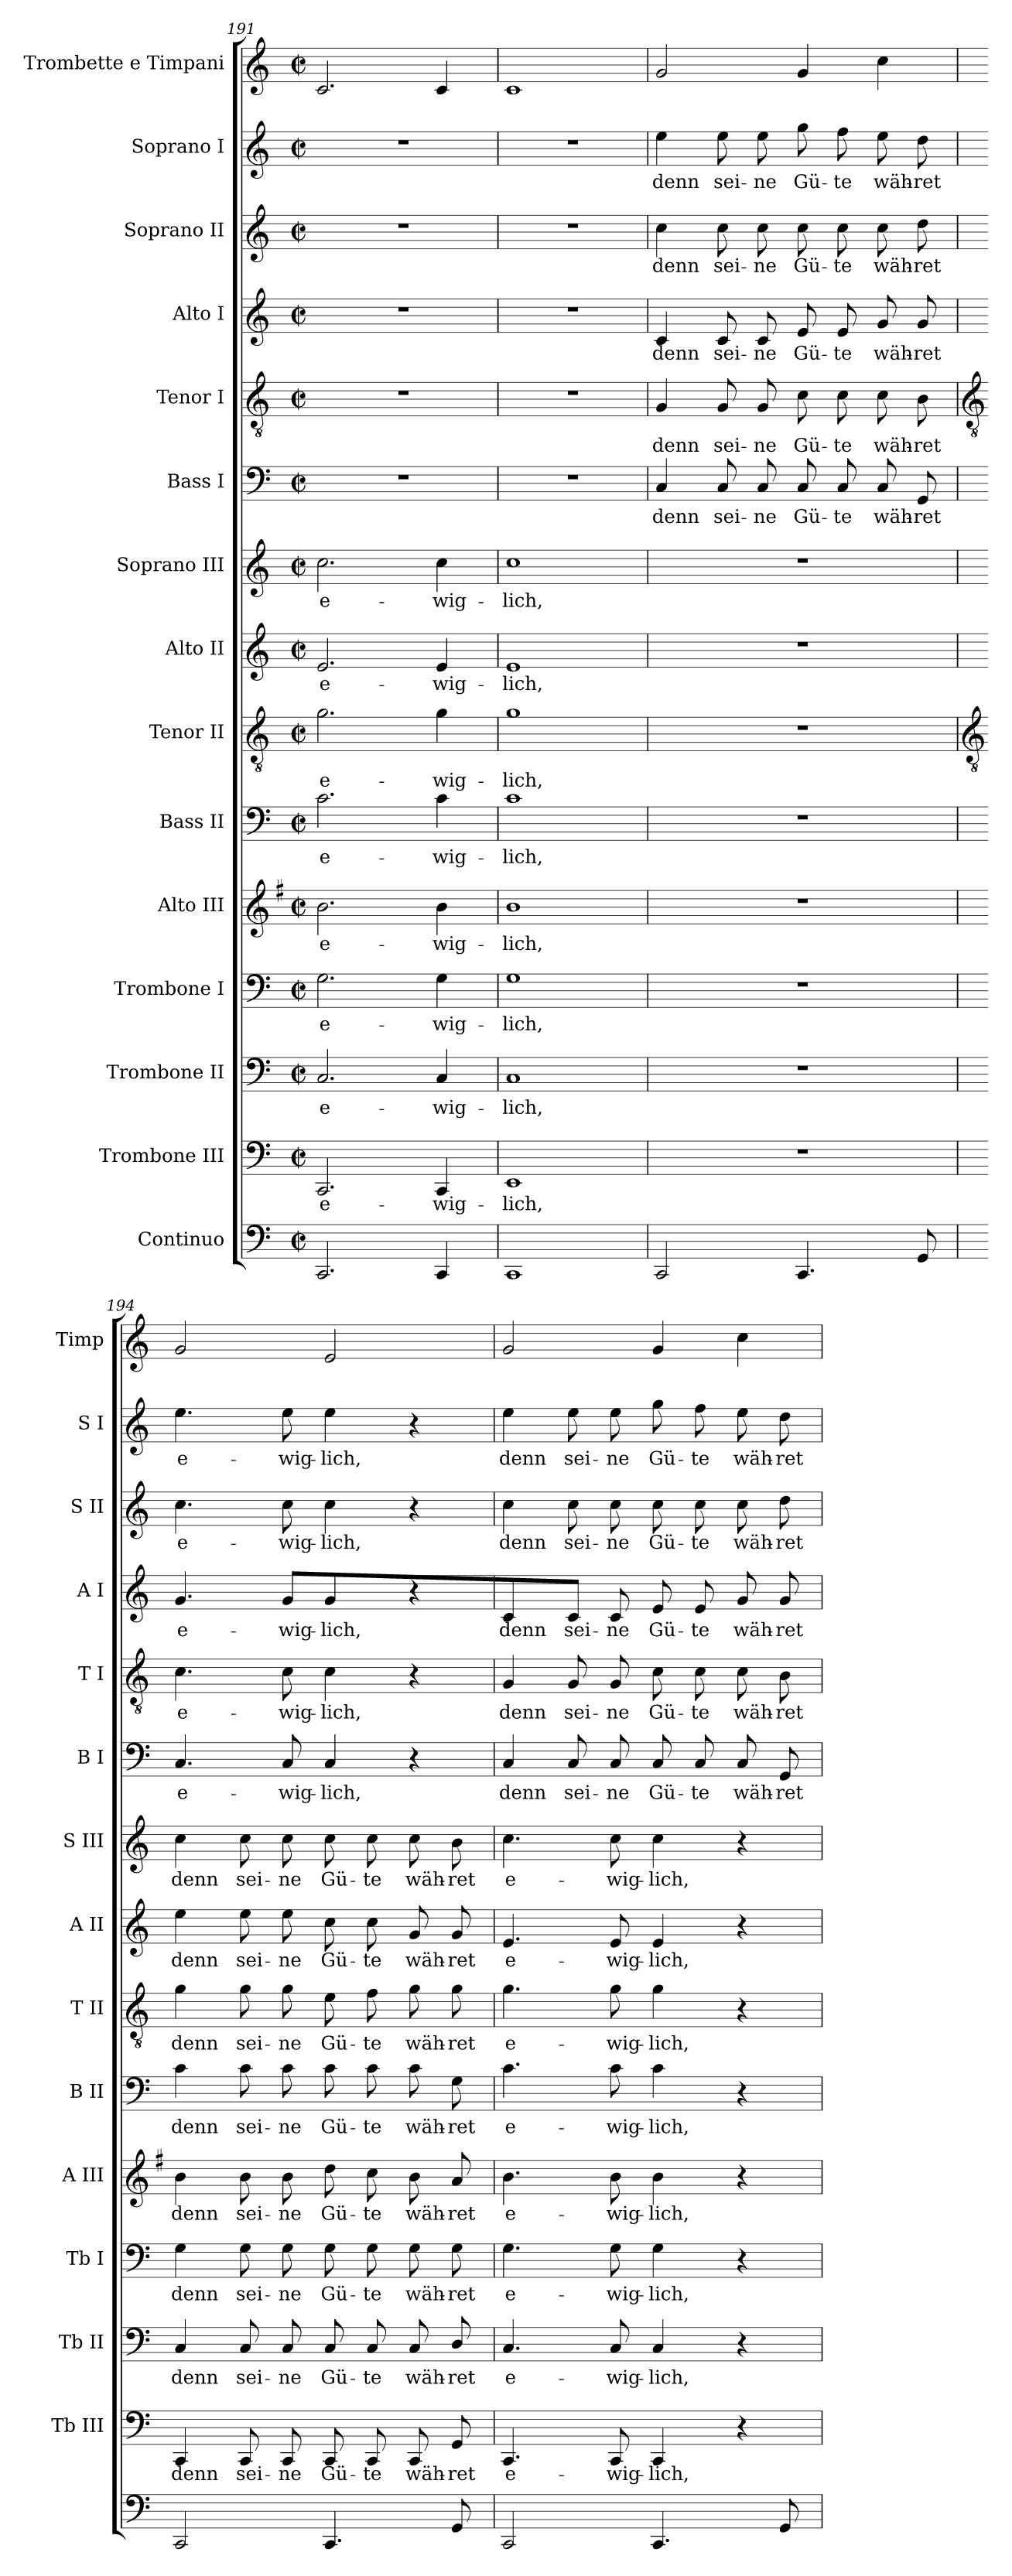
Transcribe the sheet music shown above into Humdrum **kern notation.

**kern	**kern	**text	**kern	**text	**kern	**text	**kern	**text	**kern	**text	**kern	**text	**kern	**text	**kern	**text	**kern	**text	**kern	**text	**kern	**text	**kern	**text	**kern	**text	**kern
*part15	*part14	*part14	*part13	*part13	*part12	*part12	*part11	*part11	*part10	*part10	*part9	*part9	*part8	*part8	*part7	*part7	*part6	*part6	*part5	*part5	*part4	*part4	*part3	*part3	*part2	*part2	*part1
*staff15	*staff14	*staff14	*staff13	*staff13	*staff12	*staff12	*staff11	*staff11	*staff10	*staff10	*staff9	*staff9	*staff8	*staff8	*staff7	*staff7	*staff6	*staff6	*staff5	*staff5	*staff4	*staff4	*staff3	*staff3	*staff2	*staff2	*staff1
*I"Continuo	*I"Trombone III	*	*I"Trombone II	*	*I"Trombone I	*	*I"Alto III	*	*I"Bass II	*	*I"Tenor II	*	*I"Alto II	*	*I"Soprano III	*	*I"Bass I	*	*I"Tenor I	*	*I"Alto I	*	*I"Soprano II	*	*I"Soprano I	*	*I"Trombette  e Timpani
*	*I'Tb III	*	*I'Tb II	*	*I'Tb I	*	*I'A III	*	*I'B II	*	*I'T II	*	*I'A II	*	*I'S III	*	*I'B I	*	*I'T I	*	*I'A I	*	*I'S II	*	*I'S I	*	*I'Timp
*clefF4	*clefF4	*	*clefF4	*	*clefF4	*	*clefG2	*	*clefF4	*	*clefGv2	*	*clefG2	*	*clefG2	*	*clefF4	*	*clefGv2	*	*clefG2	*	*clefG2	*	*clefG2	*	*clefG2
*	*	*	*	*	*	*	*ITrd4c7	*	*	*	*	*	*	*	*	*	*	*	*	*	*	*	*	*	*	*	*
*k[]	*k[]	*	*k[]	*	*k[]	*	*k[]	*	*k[]	*	*k[]	*	*k[]	*	*k[]	*	*k[]	*	*k[]	*	*k[]	*	*k[]	*	*k[]	*	*k[]
*C:	*C:	*	*C:	*	*C:	*	*C:	*	*C:	*	*C:	*	*C:	*	*C:	*	*C:	*	*C:	*	*C:	*	*C:	*	*C:	*	*C:
*M2/2	*M2/2	*	*M2/2	*	*M2/2	*	*M2/2	*	*M2/2	*	*M2/2	*	*M2/2	*	*M2/2	*	*M2/2	*	*M2/2	*	*M2/2	*	*M2/2	*	*M2/2	*	*M2/2
*met(c|)	*met(c|)	*	*met(c|)	*	*met(c|)	*	*met(c|)	*	*met(c|)	*	*met(c|)	*	*met(c|)	*	*met(c|)	*	*met(c|)	*	*met(c|)	*	*met(c|)	*	*met(c|)	*	*met(c|)	*	*met(c|)
=191	=191	=191	=191	=191	=191	=191	=191	=191	=191	=191	=191	=191	=191	=191	=191	=191	=191	=191	=191	=191	=191	=191	=191	=191	=191	=191	=191
!	!	!LO:LY:b	!	!LO:LY:b	!	!LO:LY:b	!	!LO:LY:b	!	!LO:LY:b	!	!LO:LY:b	!	!LO:LY:b	!	!LO:LY:b	!	!	!	!	!	!	!	!	!	!	!
2.CC	2.CC	e-	2.C	e-	2.G	e-	2.e	e-	2.c	e-	2.g	e-	2.e	e-	2.cc	e-	1r	.	1r	.	1r	.	1r	.	1r	.	2.c
!	!	!LO:LY:b	!	!LO:LY:b	!	!LO:LY:b	!	!LO:LY:b	!	!LO:LY:b	!	!LO:LY:b	!	!LO:LY:b	!	!LO:LY:b	!	!	!	!	!	!	!	!	!	!	!
4CC	4CC	-wig-	4C	-wig-	4G	-wig-	4e	-wig-	4c	-wig-	4g	-wig-	4e	-wig-	4cc	-wig-	.	.	.	.	.	.	.	.	.	.	4c
=192	=192	=192	=192	=192	=192	=192	=192	=192	=192	=192	=192	=192	=192	=192	=192	=192	=192	=192	=192	=192	=192	=192	=192	=192	=192	=192	=192
!	!	!LO:LY:b	!	!LO:LY:b	!	!LO:LY:b	!	!LO:LY:b	!	!LO:LY:b	!	!LO:LY:b	!	!LO:LY:b	!	!LO:LY:b	!	!	!	!	!	!	!	!	!	!	!
1CC	1EE	-lich,	1C	-lich,	1G	-lich,	1e	-lich,	1c	-lich,	1g	-lich,	1e	-lich,	1cc	-lich,	1r	.	1r	.	1r	.	1r	.	1r	.	1c
=193	=193	=193	=193	=193	=193	=193	=193	=193	=193	=193	=193	=193	=193	=193	=193	=193	=193	=193	=193	=193	=193	=193	=193	=193	=193	=193	=193
!	!	!	!	!	!	!	!	!	!	!	!	!	!	!	!	!	!	!LO:LY:b	!	!LO:LY:b	!	!LO:LY:b	!	!LO:LY:b	!	!LO:LY:b	!
2CC	1r	.	1r	.	1r	.	1r	.	1r	.	1r	.	1r	.	1r	.	4C	denn	4G	denn	4c	denn	4cc	denn	4ee	denn	2g
!	!	!	!	!	!	!	!	!	!	!	!	!	!	!	!	!	!	!LO:LY:b	!	!LO:LY:b	!	!LO:LY:b	!	!LO:LY:b	!	!LO:LY:b	!
.	.	.	.	.	.	.	.	.	.	.	.	.	.	.	.	.	8C	sei-	8G	sei-	8c	sei-	8cc	sei-	8ee	sei-	.
!	!	!	!	!	!	!	!	!	!	!	!	!	!	!	!	!	!	!LO:LY:b	!	!LO:LY:b	!	!LO:LY:b	!	!LO:LY:b	!	!LO:LY:b	!
.	.	.	.	.	.	.	.	.	.	.	.	.	.	.	.	.	8C	-ne	8G	-ne	8c	-ne	8cc	-ne	8ee	-ne	.
!	!	!	!	!	!	!	!	!	!	!	!	!	!	!	!	!	!	!LO:LY:b	!	!LO:LY:b	!	!LO:LY:b	!	!LO:LY:b	!	!LO:LY:b	!
4.CC	.	.	.	.	.	.	.	.	.	.	.	.	.	.	.	.	8C	Gü-	8c	Gü-	8e	Gü-	8cc	Gü-	8gg	Gü-	4g
!	!	!	!	!	!	!	!	!	!	!	!	!	!	!	!	!	!	!LO:LY:b	!	!LO:LY:b	!	!LO:LY:b	!	!LO:LY:b	!	!LO:LY:b	!
.	.	.	.	.	.	.	.	.	.	.	.	.	.	.	.	.	8C	-te	8c	-te	8e	-te	8cc	-te	8ff	-te	.
!	!	!	!	!	!	!	!	!	!	!	!	!	!	!	!	!	!	!LO:LY:b	!	!LO:LY:b	!	!LO:LY:b	!	!LO:LY:b	!	!LO:LY:b	!
.	.	.	.	.	.	.	.	.	.	.	.	.	.	.	.	.	8C	wäh-	8c	wäh-	8g	wäh-	8cc	wäh-	8ee	wäh-	4cc
!	!	!	!	!	!	!	!	!	!	!	!	!	!	!	!	!	!	!LO:LY:b	!	!LO:LY:b	!	!LO:LY:b	!	!LO:LY:b	!	!LO:LY:b	!
8GG	.	.	.	.	.	.	.	.	.	.	.	.	.	.	.	.	8GG	-ret	8B	-ret	8g	-ret	8dd	-ret	8dd	-ret	.
!!LO:LB:g=z
=194	=194	=194	=194	=194	=194	=194	=194	=194	=194	=194	=194	=194	=194	=194	=194	=194	=194	=194	=194	=194	=194	=194	=194	=194	=194	=194	=194
*	*	*	*	*	*	*	*	*	*	*	*clefGv2	*	*	*	*	*	*	*	*clefGv2	*	*	*	*	*	*	*	*
!	!	!LO:LY:b	!	!LO:LY:b	!	!LO:LY:b	!	!LO:LY:b	!	!LO:LY:b	!	!LO:LY:b	!	!LO:LY:b	!	!LO:LY:b	!	!LO:LY:b	!	!LO:LY:b	!	!LO:LY:b	!	!LO:LY:b	!	!LO:LY:b	!
2CC	4CC	denn	4C	denn	4G	denn	4e	denn	4c	denn	4g	denn	4ee	denn	4cc	denn	4.C	e-	4.c	e-	4.g	e-	4.cc	e-	4.ee	e-	2g
!	!	!LO:LY:b	!	!LO:LY:b	!	!LO:LY:b	!	!LO:LY:b	!	!LO:LY:b	!	!LO:LY:b	!	!LO:LY:b	!	!LO:LY:b	!	!	!	!	!	!	!	!	!	!	!
.	8CC	sei-	8C	sei-	8G	sei-	8e	sei-	8c	sei-	8g	sei-	8ee	sei-	8cc	sei-	.	.	.	.	.	.	.	.	.	.	.
!	!	!LO:LY:b	!	!LO:LY:b	!	!LO:LY:b	!	!LO:LY:b	!	!LO:LY:b	!	!LO:LY:b	!	!LO:LY:b	!	!LO:LY:b	!	!LO:LY:b	!	!LO:LY:b	!	!LO:LY:b	!	!LO:LY:b	!	!LO:LY:b	!
.	8CC	-ne	8C	-ne	8G	-ne	8e	-ne	8c	-ne	8g	-ne	8ee	-ne	8cc	-ne	8C	-wig-	8c	-wig-	8gL	-wig-	8cc	-wig-	8ee	-wig-	.
!	!	!LO:LY:b	!	!LO:LY:b	!	!LO:LY:b	!	!LO:LY:b	!	!LO:LY:b	!	!LO:LY:b	!	!LO:LY:b	!	!LO:LY:b	!	!LO:LY:b	!	!LO:LY:b	!	!LO:LY:b	!	!LO:LY:b	!	!LO:LY:b	!
4.CC	8CC	Gü-	8C	Gü-	8G	Gü-	8g	Gü-	8c	Gü-	8e	Gü-	8cc	Gü-	8cc	Gü-	4C	-lich,	4c	-lich,	4g	-lich,	4cc	-lich,	4ee	-lich,	2e
!	!	!LO:LY:b	!	!LO:LY:b	!	!LO:LY:b	!	!LO:LY:b	!	!LO:LY:b	!	!LO:LY:b	!	!LO:LY:b	!	!LO:LY:b	!	!	!	!	!	!	!	!	!	!	!
.	8CC	-te	8C	-te	8G	-te	8f	-te	8c	-te	8f	-te	8cc	-te	8cc	-te	.	.	.	.	.	.	.	.	.	.	.
!	!	!LO:LY:b	!	!LO:LY:b	!	!LO:LY:b	!	!LO:LY:b	!	!LO:LY:b	!	!LO:LY:b	!	!LO:LY:b	!	!LO:LY:b	!	!	!	!	!	!	!	!	!	!	!
.	8CC	wäh-	8C	wäh-	8G	wäh-	8e	wäh-	8c	wäh-	8g	wäh-	8g	wäh-	8cc	wäh-	4r	.	4r	.	4r	.	4r	.	4r	.	.
!	!	!LO:LY:b	!	!LO:LY:b	!	!LO:LY:b	!	!LO:LY:b	!	!LO:LY:b	!	!LO:LY:b	!	!LO:LY:b	!	!LO:LY:b	!	!	!	!	!	!	!	!	!	!	!
8GG	8GG	-ret	8D/	-ret	8G	-ret	8d	-ret	8G	-ret	8g	-ret	8g	-ret	8b	-ret	.	.	.	.	.	.	.	.	.	.	.
=195	=195	=195	=195	=195	=195	=195	=195	=195	=195	=195	=195	=195	=195	=195	=195	=195	=195	=195	=195	=195	=195	=195	=195	=195	=195	=195	=195
!	!	!LO:LY:b	!	!LO:LY:b	!	!LO:LY:b	!	!LO:LY:b	!	!LO:LY:b	!	!LO:LY:b	!	!LO:LY:b	!	!LO:LY:b	!	!LO:LY:b	!	!LO:LY:b	!	!LO:LY:b	!	!LO:LY:b	!	!LO:LY:b	!
2CC	4.CC	e-	4.C	e-	4.G	e-	4.e	e-	4.c	e-	4.g	e-	4.e	e-	4.cc	e-	4C	denn	4G	denn	4c	denn	4cc	denn	4ee	denn	2g
!	!	!	!	!	!	!	!	!	!	!	!	!	!	!	!	!	!	!LO:LY:b	!	!LO:LY:b	!	!LO:LY:b	!	!LO:LY:b	!	!LO:LY:b	!
.	.	.	.	.	.	.	.	.	.	.	.	.	.	.	.	.	8C	sei-	8G	sei-	8cJ	sei-	8cc	sei-	8ee	sei-	.
!	!	!LO:LY:b	!	!LO:LY:b	!	!LO:LY:b	!	!LO:LY:b	!	!LO:LY:b	!	!LO:LY:b	!	!LO:LY:b	!	!LO:LY:b	!	!LO:LY:b	!	!LO:LY:b	!	!LO:LY:b	!	!LO:LY:b	!	!LO:LY:b	!
.	8CC	-wig-	8C	-wig-	8G	-wig-	8e	-wig-	8c	-wig-	8g	-wig-	8e	-wig-	8cc	-wig-	8C	-ne	8G	-ne	8c	-ne	8cc	-ne	8ee	-ne	.
!	!	!LO:LY:b	!	!LO:LY:b	!	!LO:LY:b	!	!LO:LY:b	!	!LO:LY:b	!	!LO:LY:b	!	!LO:LY:b	!	!LO:LY:b	!	!LO:LY:b	!	!LO:LY:b	!	!LO:LY:b	!	!LO:LY:b	!	!LO:LY:b	!
4.CC	4CC	-lich,	4C	-lich,	4G	-lich,	4e	-lich,	4c	-lich,	4g	-lich,	4e	-lich,	4cc	-lich,	8C	Gü-	8c	Gü-	8e	Gü-	8cc	Gü-	8gg	Gü-	4g
!	!	!	!	!	!	!	!	!	!	!	!	!	!	!	!	!	!	!LO:LY:b	!	!LO:LY:b	!	!LO:LY:b	!	!LO:LY:b	!	!LO:LY:b	!
.	.	.	.	.	.	.	.	.	.	.	.	.	.	.	.	.	8C	-te	8c	-te	8e	-te	8cc	-te	8ff	-te	.
!	!	!	!	!	!	!	!	!	!	!	!	!	!	!	!	!	!	!LO:LY:b	!	!LO:LY:b	!	!LO:LY:b	!	!LO:LY:b	!	!LO:LY:b	!
.	4r	.	4r	.	4r	.	4r	.	4r	.	4r	.	4r	.	4r	.	8C	wäh-	8c	wäh-	8g	wäh-	8cc	wäh-	8ee	wäh-	4cc
!	!	!	!	!	!	!	!	!	!	!	!	!	!	!	!	!	!	!LO:LY:b	!	!LO:LY:b	!	!LO:LY:b	!	!LO:LY:b	!	!LO:LY:b	!
8GG	.	.	.	.	.	.	.	.	.	.	.	.	.	.	.	.	8GG	-ret	8B	-ret	8g	-ret	8dd	-ret	8dd	-ret	.
=	=	=	=	=	=	=	=	=	=	=	=	=	=	=	=	=	=	=	=	=	=	=	=	=	=	=	=
*-	*-	*-	*-	*-	*-	*-	*-	*-	*-	*-	*-	*-	*-	*-	*-	*-	*-	*-	*-	*-	*-	*-	*-	*-	*-	*-	*-
